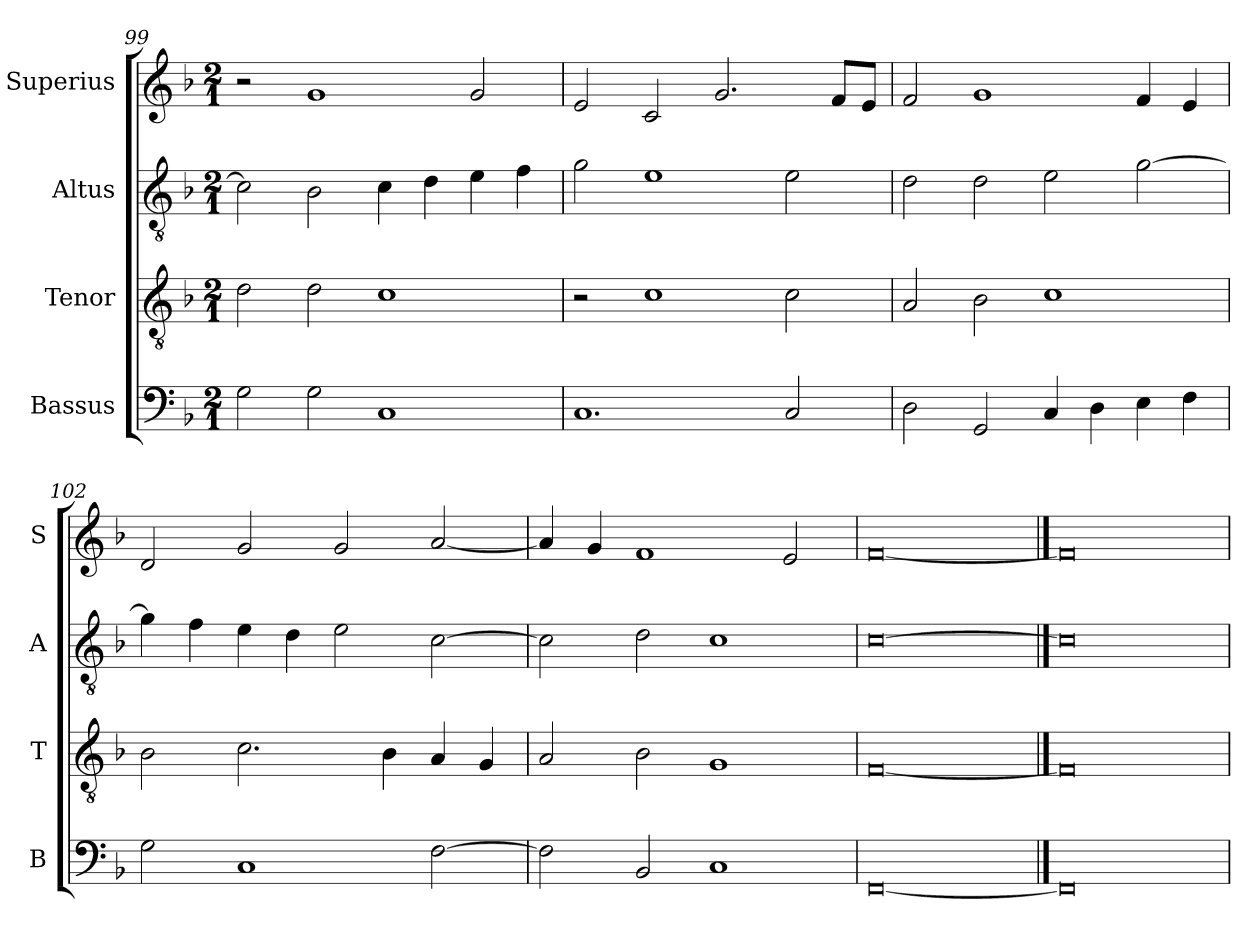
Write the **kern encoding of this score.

**kern	**kern	**kern	**kern
*part4	*part3	*part2	*part1
*staff4	*staff3	*staff2	*staff1
*I"Bassus	*I"Tenor	*I"Altus	*I"Superius
*I'B	*I'T	*I'A	*I'S
*clefF4	*clefGv2	*clefGv2	*clefG2
*k[b-]	*k[b-]	*k[b-]	*k[b-]
*F:	*F:	*F:	*F:
*M2/1	*M2/1	*M2/1	*M2/1
=99	=99	=99	=99
2G	2d	2c]	2r
2G	2d	2B-	1g
1C	1c	4c	.
.	.	4d	.
.	.	4e	2g
.	.	4f	.
=100	=100	=100	=100
1.C	2r	2g	2e
.	1c	1e	2c
.	.	.	2.g
2C	2c	2e	.
.	.	.	8fL
.	.	.	8eJ
=101	=101	=101	=101
2D	2A	2d	2f
2GG	2B-	2d	1g
4C	1c	2e	.
4D	.	.	.
4E	.	[2g	4f
4F	.	.	4e
=102	=102	=102	=102
2G	2B-	4g]	2d
.	.	4f	.
1C	2.c	4e	2g
.	.	4d	.
.	.	2e	2g
.	4B-	.	.
[2F	4A	[2c	[2a
.	4G	.	.
=103	=103	=103	=103
2F]	2A	2c]	4a]
.	.	.	4g
2BB-	2B-	2d	1f
1C	1G	1c	.
.	.	.	2e
=104	=104	=104	=104
[0FF	[0F	[0c	[0f
==105	==105	==105	==105
0FF]	0F]	0c]	0f]
=	=	=	=
*-	*-	*-	*-
